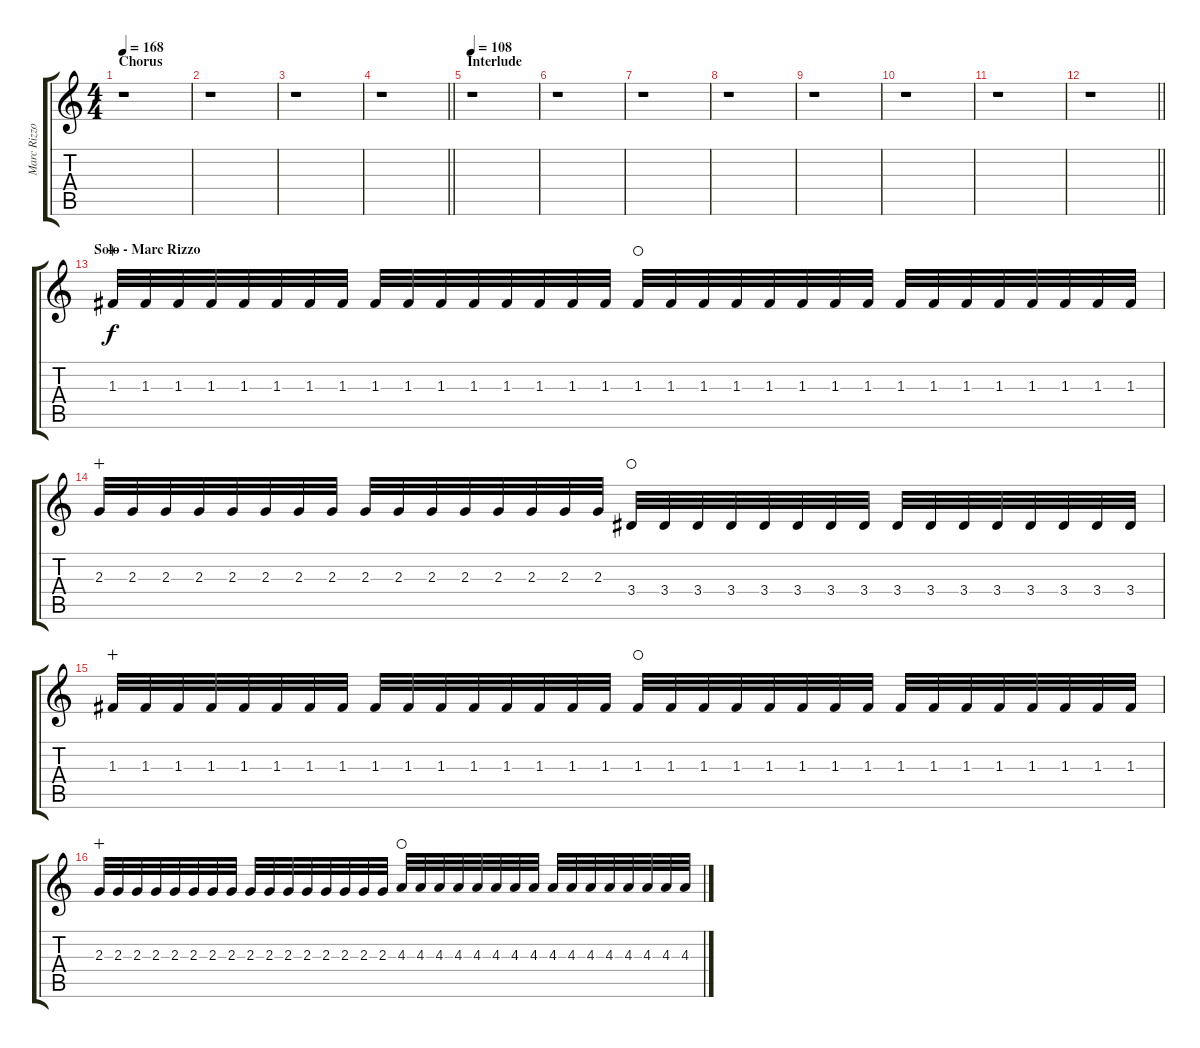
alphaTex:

\track ("Marc Rizzo (Lead)" "Marc Rizzo") {instrument distortionguitar}
\staff {score tabs}
\tuning (D4 A3 F3 C3 G2 D2) {hide}
\ts (4 4)
\section ("" "Chorus")
\tempo 168
\clef g2
\ks c
r.1{dy f} |
r.1 |
r.1 |
\barLineRight lightlight
r.1 |
\section ("" "Interlude")
\tempo 108
r.1 |
r.1 |
r.1 |
r.1 |
r.1 |
r.1 |
r.1 |
\barLineRight lightlight
r.1 |
\section ("" "Solo - Marc Rizzo")
1.3.32{wahc} 1.3.32 1.3.32 1.3.32 1.3.32 1.3.32 1.3.32 1.3.32 1.3.32 1.3.32 1.3.32 1.3.32 1.3.32 1.3.32 1.3.32 1.3.32 1.3.32{waho} 1.3.32 1.3.32 1.3.32 1.3.32 1.3.32 1.3.32 1.3.32 1.3.32 1.3.32 1.3.32 1.3.32 1.3.32 1.3.32 1.3.32 1.3.32 |
2.3.32{wahc} 2.3.32 2.3.32 2.3.32 2.3.32 2.3.32 2.3.32 2.3.32 2.3.32 2.3.32 2.3.32 2.3.32 2.3.32 2.3.32 2.3.32 2.3.32 3.4.32{waho} 3.4.32 3.4.32 3.4.32 3.4.32 3.4.32 3.4.32 3.4.32 3.4.32 3.4.32 3.4.32 3.4.32 3.4.32 3.4.32 3.4.32 3.4.32 |
1.3.32{wahc} 1.3.32 1.3.32 1.3.32 1.3.32 1.3.32 1.3.32 1.3.32 1.3.32 1.3.32 1.3.32 1.3.32 1.3.32 1.3.32 1.3.32 1.3.32 1.3.32{waho} 1.3.32 1.3.32 1.3.32 1.3.32 1.3.32 1.3.32 1.3.32 1.3.32 1.3.32 1.3.32 1.3.32 1.3.32 1.3.32 1.3.32 1.3.32 |
2.3.32{wahc} 2.3.32 2.3.32 2.3.32 2.3.32 2.3.32 2.3.32 2.3.32 2.3.32 2.3.32 2.3.32 2.3.32 2.3.32 2.3.32 2.3.32 2.3.32 4.3.32{waho} 4.3.32 4.3.32 4.3.32 4.3.32 4.3.32 4.3.32 4.3.32 4.3.32 4.3.32 4.3.32 4.3.32 4.3.32 4.3.32 4.3.32 4.3.32
